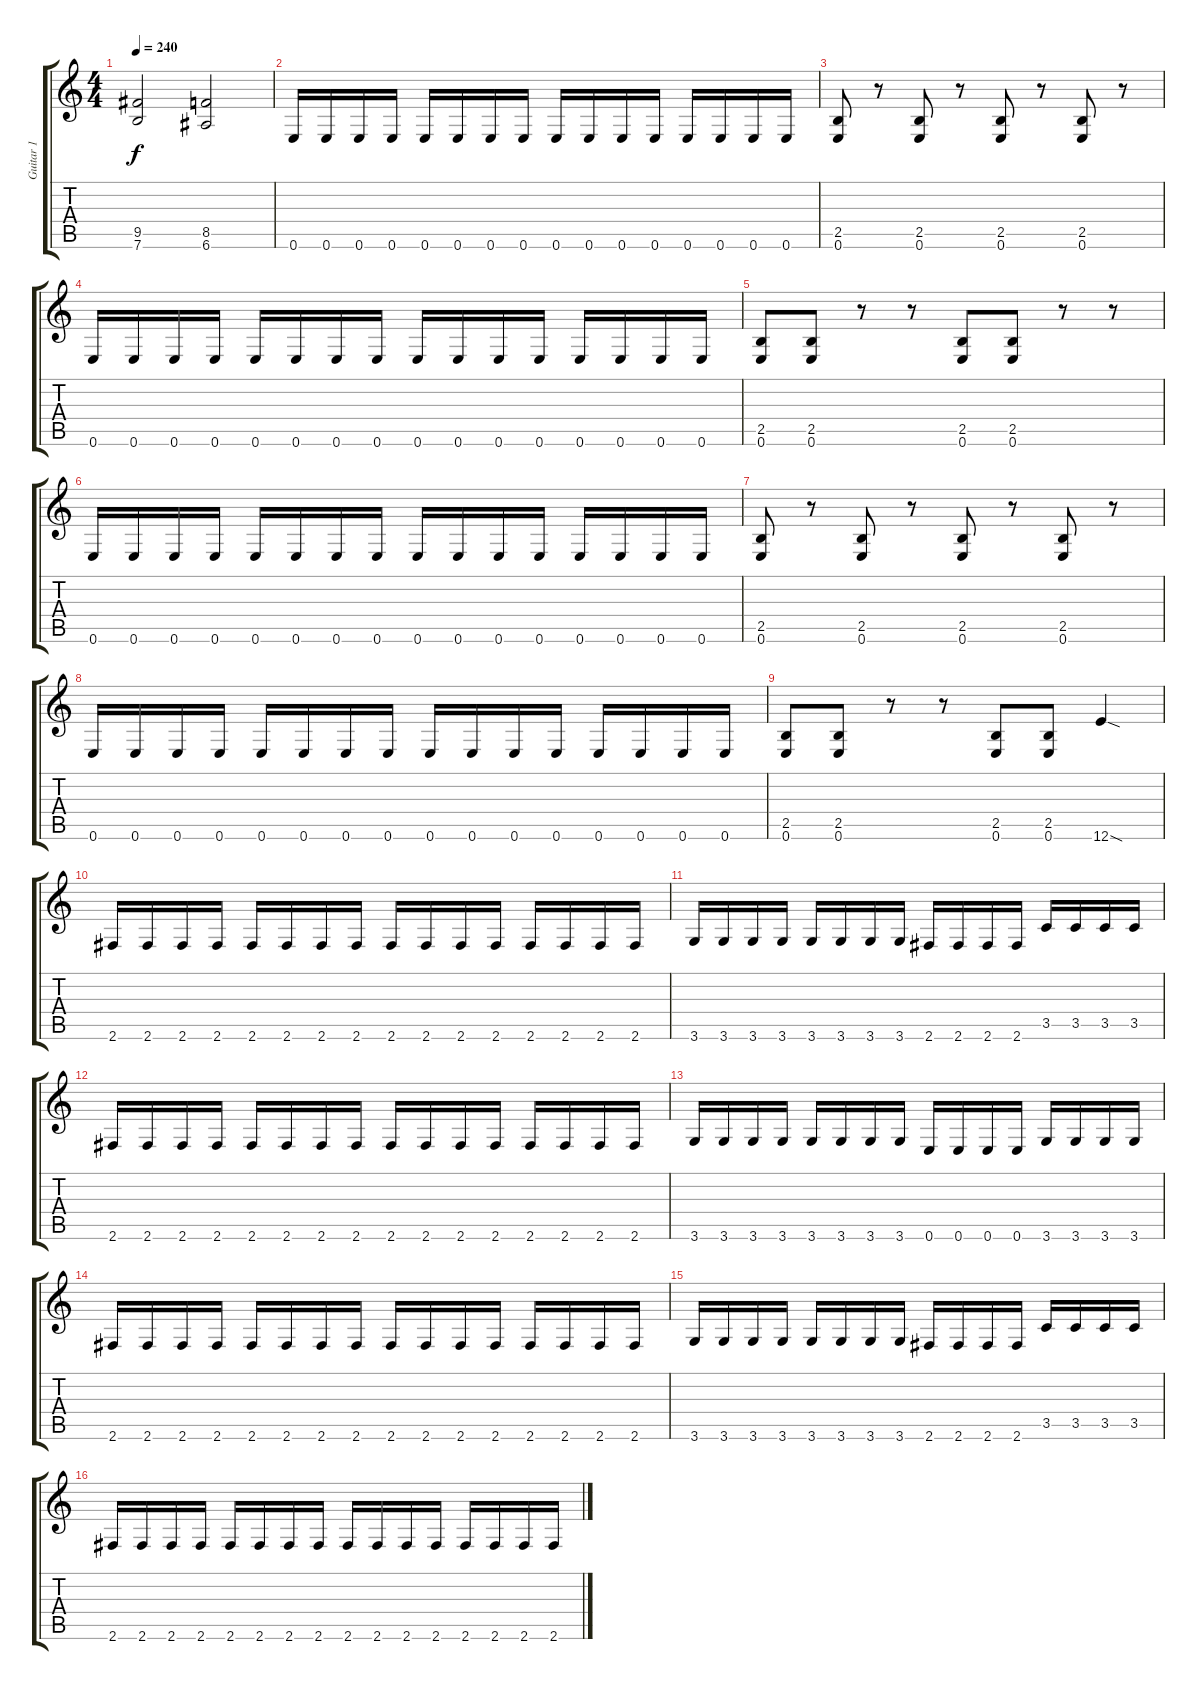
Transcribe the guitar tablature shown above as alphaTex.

\track ("Guitar 1" "Guitar 1") {instrument distortionguitar}
\staff {score tabs}
\tuning (E4 B3 G3 D3 A2 E2) {hide}
\ts (4 4)
\tempo 240
\clef g2
\ks c
(9.5 7.6).2{dy f} (8.5 6.6).2 |
0.6.16 0.6.16 0.6.16 0.6.16 0.6.16 0.6.16 0.6.16 0.6.16 0.6.16 0.6.16 0.6.16 0.6.16 0.6.16 0.6.16 0.6.16 0.6.16 |
(2.5 0.6).8 r.8 (2.5 0.6).8 r.8 (2.5 0.6).8 r.8 (2.5 0.6).8 r.8 |
0.6.16 0.6.16 0.6.16 0.6.16 0.6.16 0.6.16 0.6.16 0.6.16 0.6.16 0.6.16 0.6.16 0.6.16 0.6.16 0.6.16 0.6.16 0.6.16 |
(2.5 0.6).8 (2.5 0.6).8 r.8 r.8 (2.5 0.6).8 (2.5 0.6).8 r.8 r.8 |
0.6.16 0.6.16 0.6.16 0.6.16 0.6.16 0.6.16 0.6.16 0.6.16 0.6.16 0.6.16 0.6.16 0.6.16 0.6.16 0.6.16 0.6.16 0.6.16 |
(2.5 0.6).8 r.8 (2.5 0.6).8 r.8 (2.5 0.6).8 r.8 (2.5 0.6).8 r.8 |
0.6.16 0.6.16 0.6.16 0.6.16 0.6.16 0.6.16 0.6.16 0.6.16 0.6.16 0.6.16 0.6.16 0.6.16 0.6.16 0.6.16 0.6.16 0.6.16 |
(2.5 0.6).8 (2.5 0.6).8 r.8 r.8 (2.5 0.6).8 (2.5 0.6).8 12.6{sod}.4 |
2.6.16 2.6.16 2.6.16 2.6.16 2.6.16 2.6.16 2.6.16 2.6.16 2.6.16 2.6.16 2.6.16 2.6.16 2.6.16 2.6.16 2.6.16 2.6.16 |
3.6.16 3.6.16 3.6.16 3.6.16 3.6.16 3.6.16 3.6.16 3.6.16 2.6.16 2.6.16 2.6.16 2.6.16 3.5.16 3.5.16 3.5.16 3.5.16 |
2.6.16 2.6.16 2.6.16 2.6.16 2.6.16 2.6.16 2.6.16 2.6.16 2.6.16 2.6.16 2.6.16 2.6.16 2.6.16 2.6.16 2.6.16 2.6.16 |
3.6.16 3.6.16 3.6.16 3.6.16 3.6.16 3.6.16 3.6.16 3.6.16 0.6.16 0.6.16 0.6.16 0.6.16 3.6.16 3.6.16 3.6.16 3.6.16 |
2.6.16 2.6.16 2.6.16 2.6.16 2.6.16 2.6.16 2.6.16 2.6.16 2.6.16 2.6.16 2.6.16 2.6.16 2.6.16 2.6.16 2.6.16 2.6.16 |
3.6.16 3.6.16 3.6.16 3.6.16 3.6.16 3.6.16 3.6.16 3.6.16 2.6.16 2.6.16 2.6.16 2.6.16 3.5.16 3.5.16 3.5.16 3.5.16 |
2.6.16 2.6.16 2.6.16 2.6.16 2.6.16 2.6.16 2.6.16 2.6.16 2.6.16 2.6.16 2.6.16 2.6.16 2.6.16 2.6.16 2.6.16 2.6.16
